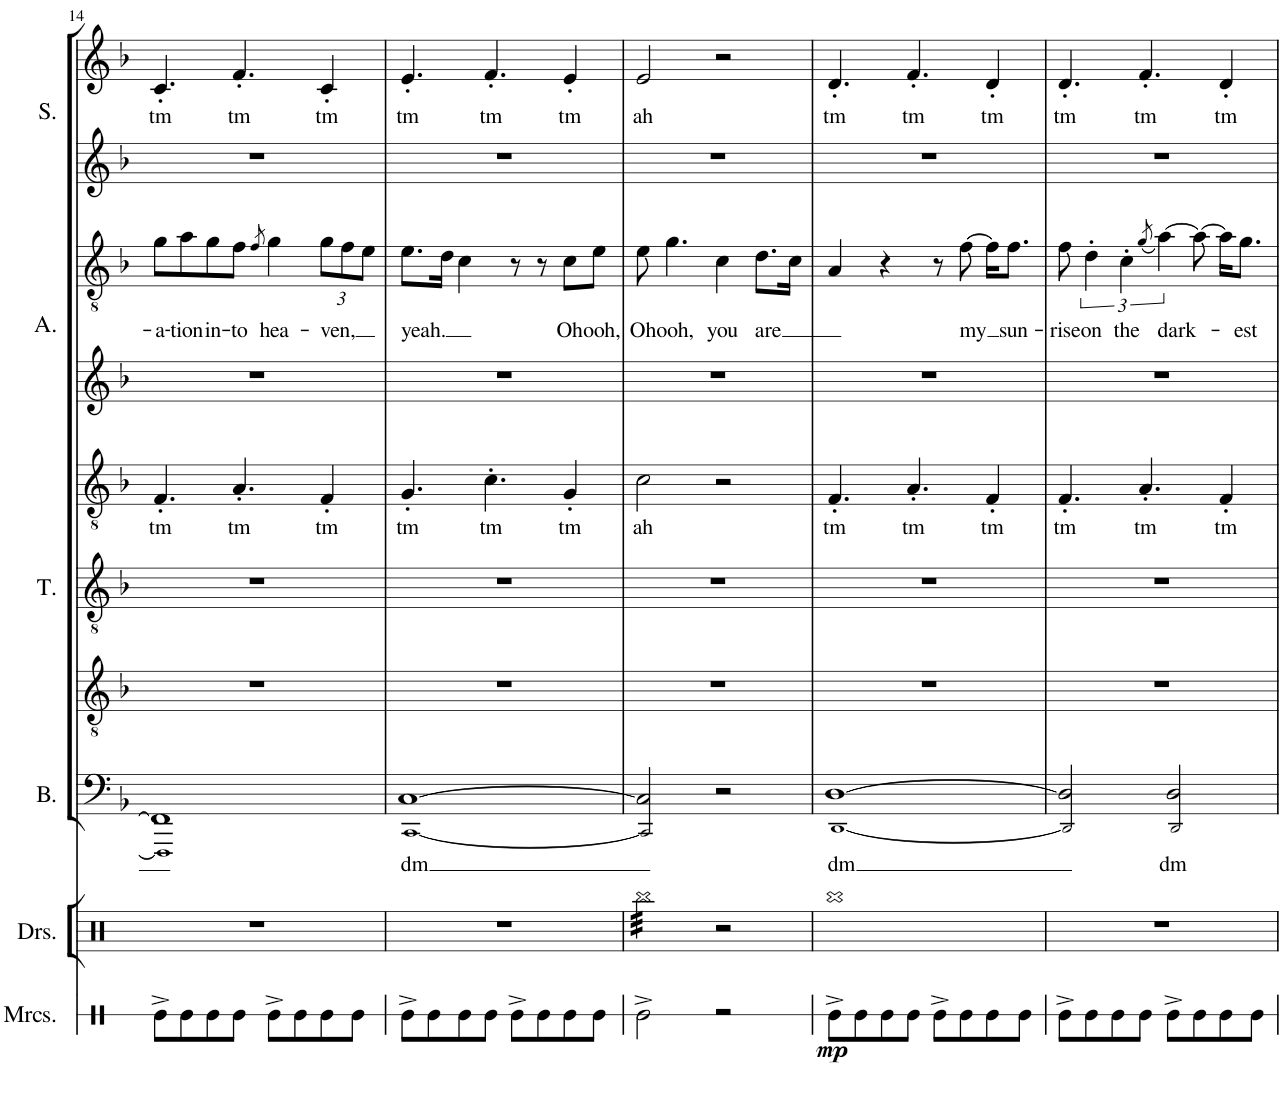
**kern	**text	**kern	**text	**kern	**text	**kern	**text
*part4	*part4	*part3	*part3	*part2	*part2	*part1	*part1
*staff4	*staff4	*staff3	*staff3	*staff2	*staff2	*staff1	*staff1
*I"Bass (Matt Sallee)	*	*I"Tenor (Scott Hoying)	*	*I"Alto (Mitch Grassi)	*	*I"Soprano (Kirstin Maldonado)	*
*I'B.	*	*I'T.	*	*I'A.	*	*I'S.	*
!!LO:PB:g=z
*clefF4	*	*clefGv2	*	*clefGv2	*	*clefG2	*
*k[b-]	*	*k[b-]	*	*k[b-]	*	*k[b-]	*
*M4/4	*	*M4/4	*	*M4/4	*	*M4/4	*
=14	=14	=14	=14	=14	=14	=14	=14
!	!	!	!LO:LY:b	!	!LO:LY:b	!	!LO:LY:b
1FFF!] 1FF]	.	4.F'/	tm	8g\L	-a-	4.c'/	tm
!	!	!	!	!	!LO:LY:b	!	!
.	.	.	.	8a\	-tion	.	.
!	!	!	!	!	!LO:LY:b	!	!
.	.	.	.	8g\	in-	.	.
!	!	!	!LO:LY:b	!	!LO:LY:b	!	!LO:LY:b
.	.	4.A'/	tm	8f\J	-to	4.f'/	tm
.	.	.	.	8qf/	.	.	.
!	!	!	!	!	!LO:LY:b	!	!
.	.	.	.	4g\	hea-	.	.
!	!	!	!LO:LY:b	!	!	!	!
*	*	*	*	*Xbrackettup	*	*	*
!	!	!	!	!	!LO:LY:b	!	!LO:LY:b
.	.	4F'/	tm	12g\L	-ven,	4c'/	tm
.	.	.	.	12f\	.	.	.
.	.	.	.	12e\J	.	.	.
=15	=15	=15	=15	=15	=15	=15	=15
!	!LO:LY:b	!	!LO:LY:b	!	!LO:LY:b	!	!LO:LY:b
[1CC! [1C	dm	4.G'/	tm	8.e\L	yeah.	4.e'/	tm
.	.	.	.	16d\Jk	.	.	.
.	.	.	.	4c\	.	.	.
!	!	!	!LO:LY:b	!	!	!	!LO:LY:b
.	.	4.c'\	tm	.	.	4.f'/	tm
.	.	.	.	8r	.	.	.
.	.	.	.	8r	.	.	.
!	!	!	!LO:LY:b	!	!LO:LY:b	!	!LO:LY:b
.	.	4G'/	tm	8c\L	Oh	4e'/	tm
!	!	!	!	!	!LO:LY:b	!	!
.	.	.	.	8e\J	ooh,	.	.
=16	=16	=16	=16	=16	=16	=16	=16
!	!	!	!LO:LY:b	!	!LO:LY:b	!	!LO:LY:b
2CC!/] 2C/]	.	2c\	ah	8e\	Oh	2e/	ah
!	!	!	!	!	!LO:LY:b	!	!
.	.	.	.	4.g\	ooh,	.	.
!	!	!	!	!	!LO:LY:b	!	!
2r	.	2r	.	4c\	you	2r	.
!	!	!	!	!	!LO:LY:b	!	!
.	.	.	.	8.d\L	are	.	.
.	.	.	.	16c\Jk	.	.	.
=17	=17	=17	=17	=17	=17	=17	=17
!	!LO:LY:b	!	!LO:LY:b	!	!	!	!LO:LY:b
[1DD! [1D	dm	4.F'/	tm	4A/	.	4.d'/	tm
.	.	.	.	4r	.	.	.
!	!	!	!LO:LY:b	!	!	!	!LO:LY:b
.	.	4.A'/	tm	.	.	4.f'/	tm
.	.	.	.	8r	.	.	.
!	!	!	!	!	!LO:LY:b	!	!
.	.	.	.	[8f\	my	.	.
!	!	!	!LO:LY:b	!	!	!	!LO:LY:b
.	.	4F'/	tm	16f\KL]	.	4d'/	tm
!	!	!	!	!	!LO:LY:b	!	!
.	.	.	.	8.f\J	sun-	.	.
=18	=18	=18	=18	=18	=18	=18	=18
!	!	!	!LO:LY:b	!	!LO:LY:b	!	!LO:LY:b
2DD!/] 2D/]	.	4.F'/	tm	8f\	-rise	4.d'/	tm
*	*	*	*	*brackettup	*	*	*
!	!	!	!	!	!LO:LY:b	!	!
.	.	.	.	6d'\	on	.	.
!	!	!	!	!	!LO:LY:b	!	!
.	.	.	.	6c'\	the	.	.
!	!	!	!LO:LY:b	!	!	!	!LO:LY:b
.	.	4.A'/	tm	.	.	4.f'/	tm
.	.	.	.	(8qg/	.	.	.
!	!	!	!	!	!LO:LY:b	!	!
.	.	.	.	[6a\)	dark-	.	.
!	!LO:LY:b	!	!	!	!	!	!
2DD!/ 2D/	dm	.	.	.	.	.	.
.	.	.	.	8a\_	.	.	.
!	!	!	!LO:LY:b	!	!	!	!LO:LY:b
.	.	4F'/	tm	16a\KL]	.	4d'/	tm
!	!	!	!	!	!LO:LY:b	!	!
.	.	.	.	8.g\J	-est	.	.
=	=	=	=	=	=	=	=
*-	*-	*-	*-	*-	*-	*-	*-
